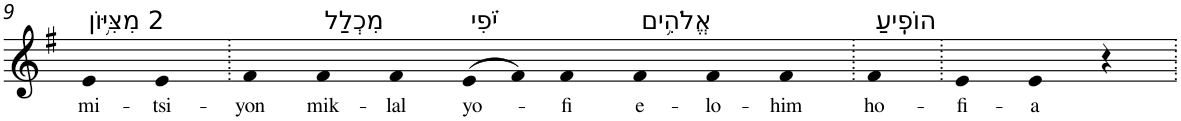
**kern	**text
*part1	*part1
*staff1	*staff1
*I"Piano	*
*I'Pno	*
!!LO:PB:g=z
*clefG2	*
*k[f#]	*
*G:	*
=9	=9
!LO:TX:a:t=2 מִצִּיּ֥וֹן	!
!	!LO:LY:b
4e	mi-
!	!LO:LY:b
4e	-tsi-
=10.	=10.
!	!LO:LY:b
4f#	-yon
!LO:TX:a:t=מִכְלַל	!
!	!LO:LY:b
4f#	mik-
!	!LO:LY:b
4f#	-lal
!LO:TX:a:t=יֹ֗פִי	!
!	!LO:LY:b
(>8e	yo-
8f#)	.
!	!LO:LY:b
4f#	-fi
!LO:TX:a:t=אֱלֹהִ֥ים	!
!	!LO:LY:b
4f#	e-
!	!LO:LY:b
4f#	-lo-
!	!LO:LY:b
4f#	-him
=11.	=11.
!LO:TX:a:t=הוֹפִֽיעַ	!
!	!LO:LY:b
4f#	ho-
=12.	=12.
!	!LO:LY:b
4e	-fi-
!	!LO:LY:b
4e	-a
4r	.
=.	=.
*-	*-
